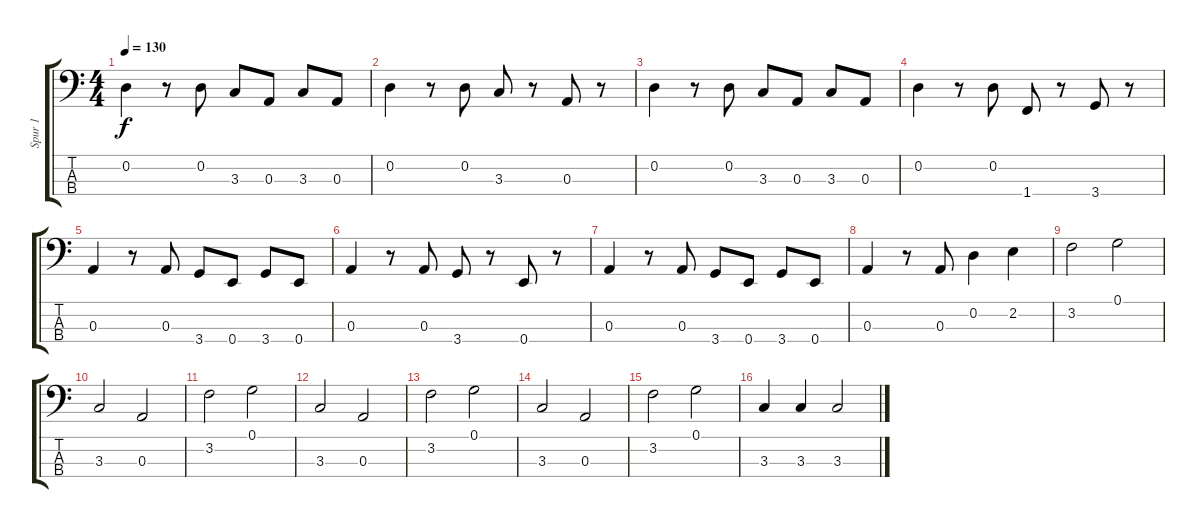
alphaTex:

\track ("Spur 1" "Spur 1") {instrument synthbass2}
\staff {score tabs}
\tuning (G2 D2 A1 E1) {hide}
\ts (4 4)
\tempo 130
\clef f4
\ks c
0.2.4{dy f} r.8 0.2.8 3.3.8 0.3.8 3.3.8 0.3.8 |
0.2.4 r.8 0.2.8 3.3.8 r.8 0.3.8 r.8 |
0.2.4 r.8 0.2.8 3.3.8 0.3.8 3.3.8 0.3.8 |
0.2.4 r.8 0.2.8 1.4.8 r.8 3.4.8 r.8 |
0.3.4 r.8 0.3.8 3.4.8 0.4.8 3.4.8 0.4.8 |
0.3.4 r.8 0.3.8 3.4.8 r.8 0.4.8 r.8 |
0.3.4 r.8 0.3.8 3.4.8 0.4.8 3.4.8 0.4.8 |
0.3.4 r.8 0.3.8 0.2.4 2.2.4 |
3.2.2 0.1.2 |
3.3.2 0.3.2 |
3.2.2 0.1.2 |
3.3.2 0.3.2 |
3.2.2 0.1.2 |
3.3.2 0.3.2 |
3.2.2 0.1.2 |
3.3.4 3.3.4 3.3.2
